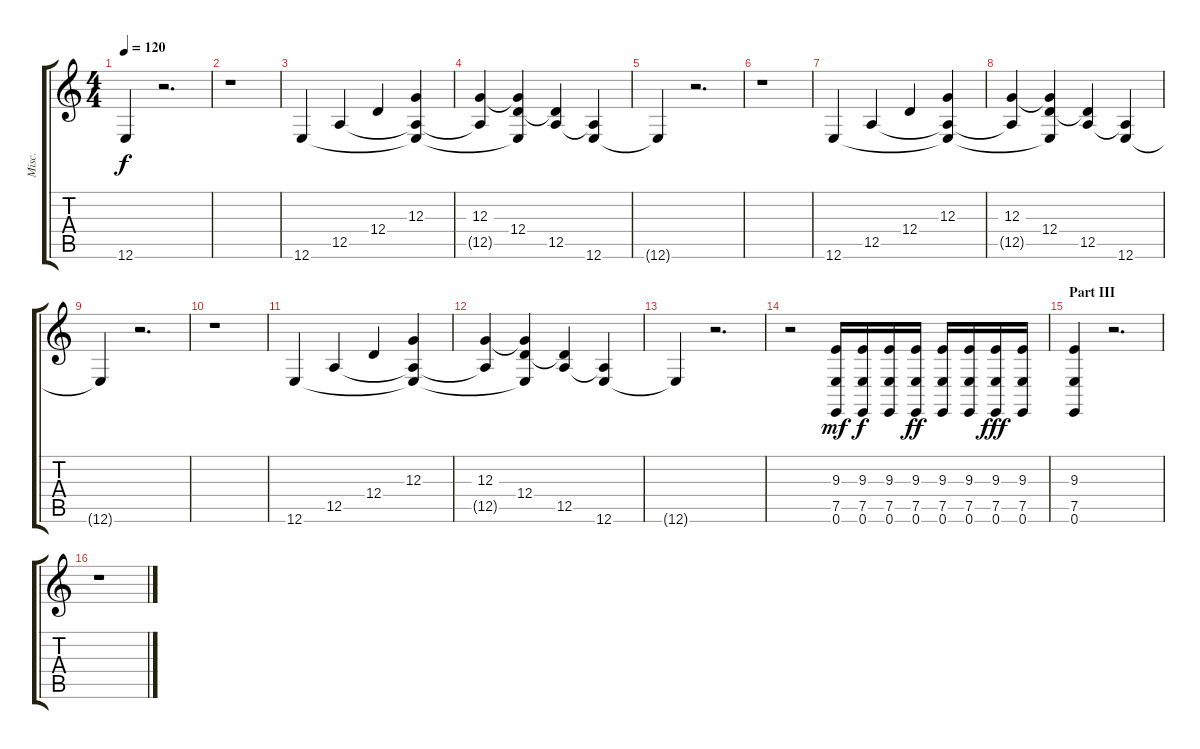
\track ("Misc." "Misc.") {instrument seashore}
\staff {score tabs}
\tuning (E4 B3 G3 D3 A2 E2) {hide}
\ts (4 4)
\tempo 120
\clef g2
\ks c
12.6{t}.4{dy f} r.2{d} |
r.1 |
12.6.4 12.5.4 12.4.4 (12.3 12.5{t} 12.6{t}).4 |
(12.3 12.5{t}).4 (12.3{t} 12.4 12.6{t}).4 (12.4{t} 12.5).4 (12.5{t} 12.6).4 |
12.6{t}.4 r.2{d} |
r.1 |
12.6.4 12.5.4 12.4.4 (12.3 12.5{t} 12.6{t}).4 |
(12.3 12.5{t}).4 (12.3{t} 12.4 12.6{t}).4 (12.4{t} 12.5).4 (12.5{t} 12.6).4 |
12.6{t}.4 r.2{d} |
r.1 |
12.6.4 12.5.4 12.4.4 (12.3 12.5{t} 12.6{t}).4 |
(12.3 12.5{t}).4 (12.3{t} 12.4 12.6{t}).4 (12.4{t} 12.5).4 (12.5{t} 12.6).4 |
12.6{t}.4 r.2{d} |
r.2 (9.3 7.5 0.6).16{dy mf instrument timpani} (9.3 7.5 0.6).16{dy f} (9.3 7.5 0.6).16 (9.3 7.5 0.6).16{dy ff} (9.3 7.5 0.6).16 (9.3 7.5 0.6).16 (9.3 7.5 0.6).16{dy fff} (9.3 7.5 0.6).16 |
\section ("" "Part III")
(9.3 7.5 0.6).4 r.2{d} |
r.1
